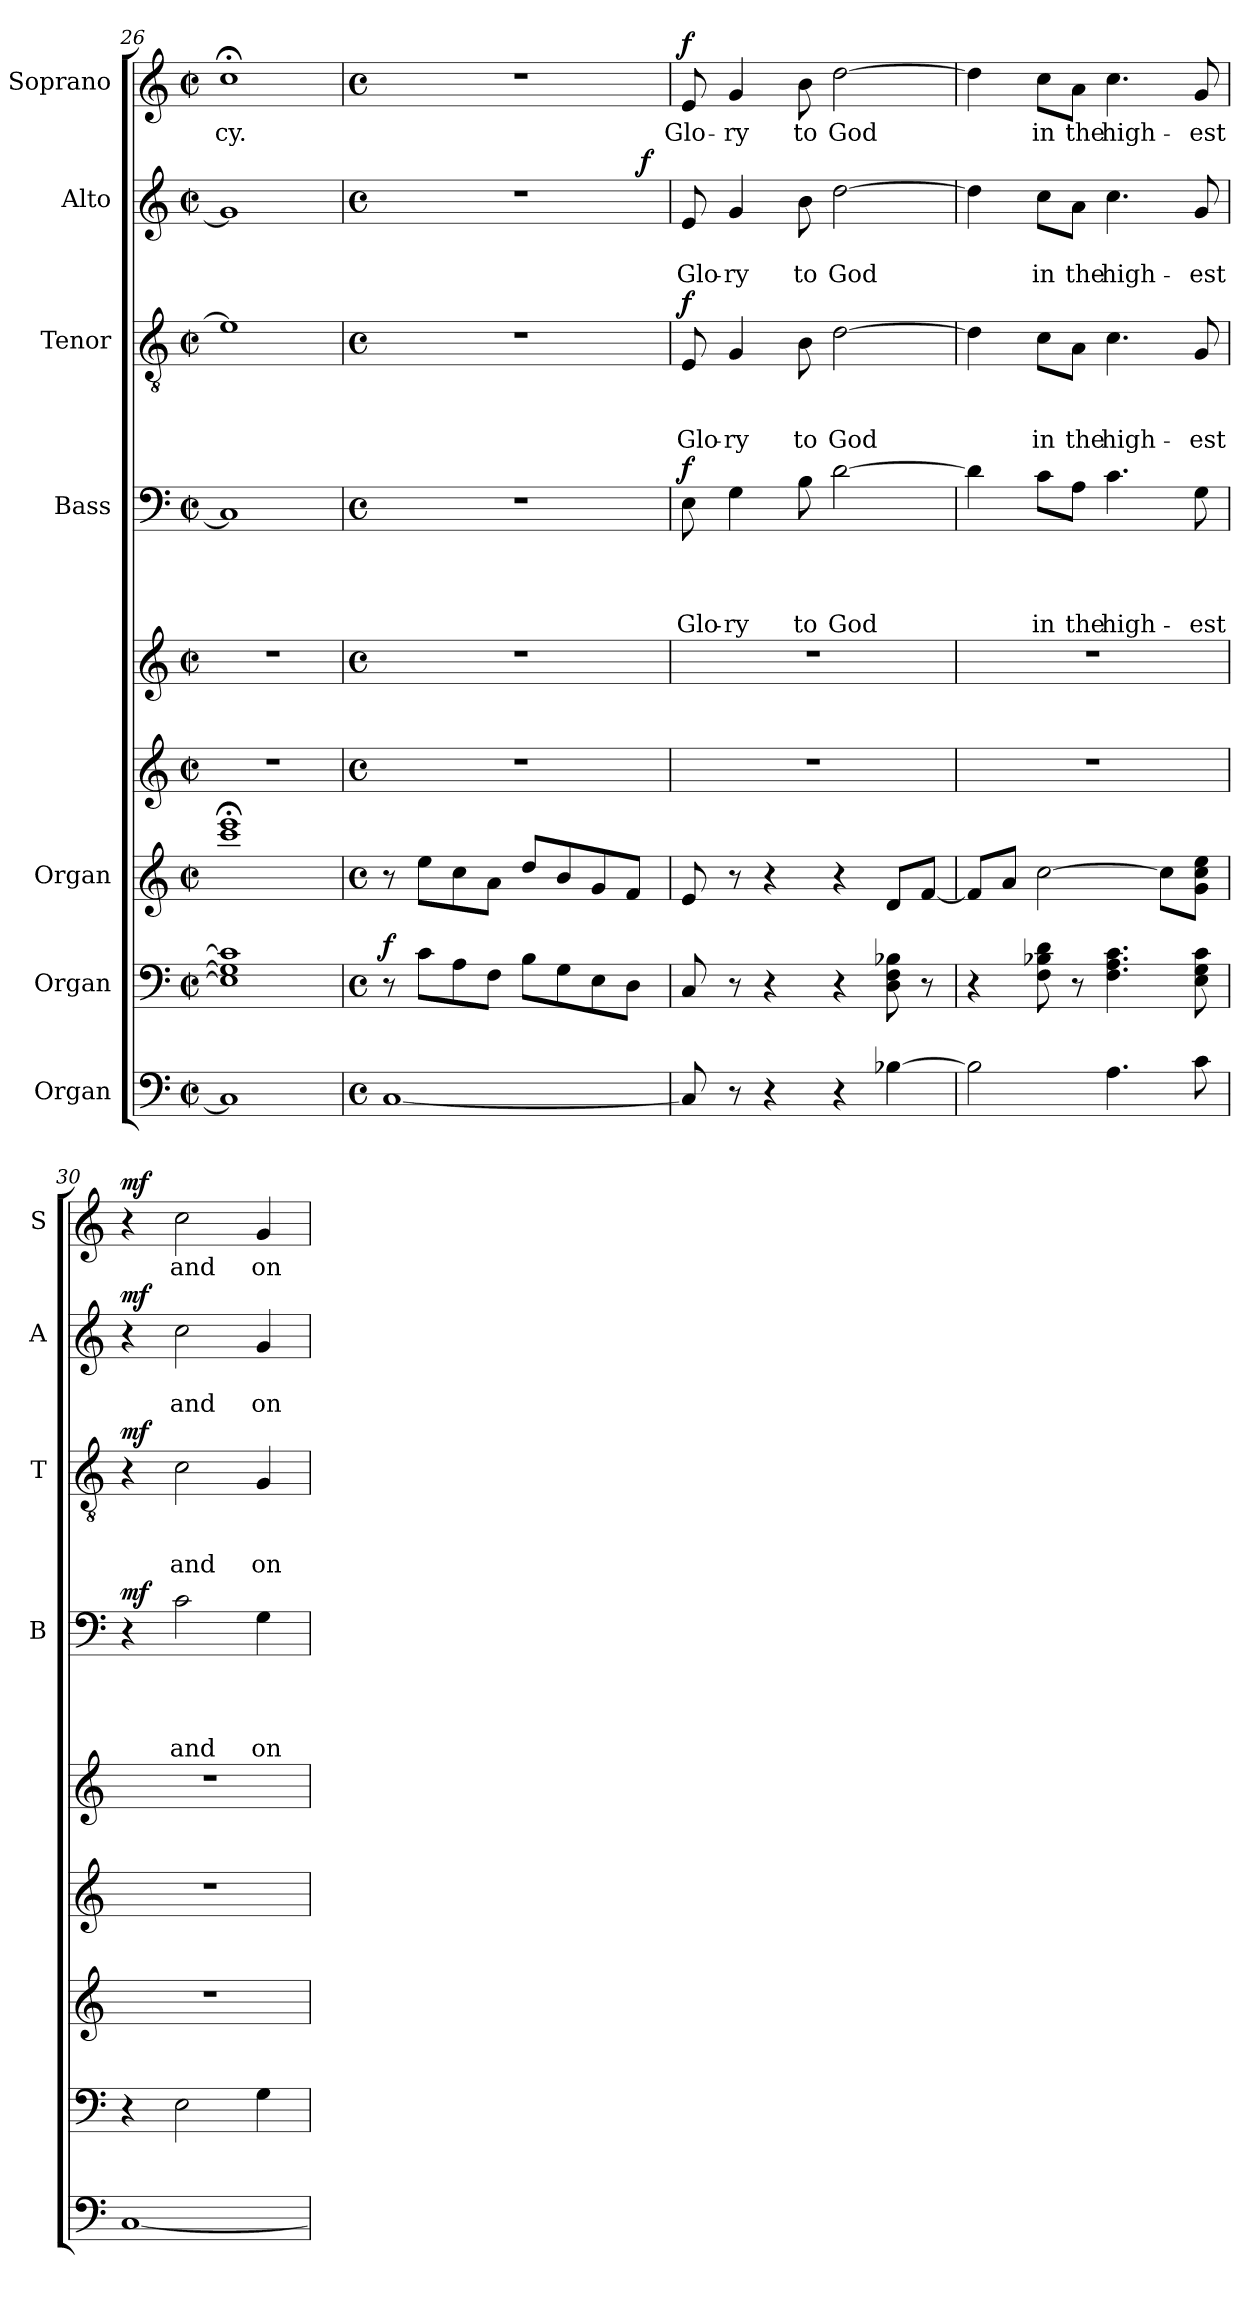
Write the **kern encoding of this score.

**kern	**kern	**dynam	**kern	**kern	**kern	**kern	**text	**text	**text	**text	**dynam	**kern	**text	**text	**text	**dynam	**kern	**text	**text	**dynam	**kern	**text	**dynam
*part9	*part8	*part8	*part7	*part6	*part5	*part4	*part4	*part4	*part4	*part4	*part4	*part3	*part3	*part3	*part3	*part3	*part2	*part2	*part2	*part2	*part1	*part1	*part1
*staff9	*staff8	*staff8	*staff7	*staff6	*staff5	*staff4	*staff4	*staff4	*staff4	*staff4	*staff4	*staff3	*staff3	*staff3	*staff3	*staff3	*staff2	*staff2	*staff2	*staff2	*staff1	*staff1	*staff1
*I"Organ	*I"Organ	*	*I"Organ	*	*	*I"Bass	*	*	*	*	*	*I"Tenor	*	*	*	*	*I"Alto	*	*	*	*I"Soprano	*	*
*	*	*	*	*	*	*I'B	*	*	*	*	*	*I'T	*	*	*	*	*I'A	*	*	*	*I'S	*	*
*clefF4	*clefF4	*	*clefG2	*clefG2	*clefG2	*clefF4	*	*	*	*	*	*clefGv2	*	*	*	*	*clefG2	*	*	*	*clefG2	*	*
*k[]	*k[]	*	*k[]	*k[]	*k[]	*k[]	*	*	*	*	*	*k[]	*	*	*	*	*k[]	*	*	*	*k[]	*	*
*C:	*C:	*	*C:	*C:	*C:	*C:	*	*	*	*	*	*C:	*	*	*	*	*C:	*	*	*	*C:	*	*
*M2/2	*M2/2	*	*M2/2	*M2/2	*M2/2	*M2/2	*	*	*	*	*	*M2/2	*	*	*	*	*M2/2	*	*	*	*M2/2	*	*
*met(c|)	*met(c|)	*	*met(c|)	*met(c|)	*met(c|)	*met(c|)	*	*	*	*	*	*met(c|)	*	*	*	*	*met(c|)	*	*	*	*met(c|)	*	*
=26	=26	=26	=26	=26	=26	=26	=26	=26	=26	=26	=26	=26	=26	=26	=26	=26	=26	=26	=26	=26	=26	=26	=26
!	!	!	!	!	!	!	!	!	!	!	!	!	!	!	!	!	!	!	!	!	!	!LO:LY:b	!
1C]	1E] 1G] 1c]	.	1ccc;< 1eee;<	1r	1r	1C]	.	.	.	.	.	1e]	.	.	.	.	1g]	.	.	.	1cc;<	-cy.	.
!!LO:PB:g=z
=27!	=27!	=27!	=27!	=27!	=27!	=27!	=27!	=27!	=27!	=27!	=27!	=27!	=27!	=27!	=27!	=27!	=27!	=27!	=27!	=27!	=27!	=27!	=27!
*M4/4	*M4/4	*	*M4/4	*M4/4	*M4/4	*M4/4	*	*	*	*	*	*M4/4	*	*	*	*	*M4/4	*	*	*	*M4/4	*	*
*met(c)	*met(c)	*	*met(c)	*met(c)	*met(c)	*met(c)	*	*	*	*	*	*met(c)	*	*	*	*	*met(c)	*	*	*	*met(c)	*	*
!	!	!LO:DY:a	!	!	!	!	!	!	!	!	!	!	!	!	!	!	!	!	!	!	!	!	!
*	*	*	*	*	*	*	*	*	*	*	*	*	*	*	*	*	*^	*	*	*	*	*	*
[<1C	8r	f	8r	1r	1r	1r	.	.	.	.	.	1r	.	.	.	.	1r	2ryy	.	.	.	1r	.	.
.	8c\L	.	8ee\L	.	.	.	.	.	.	.	.	.	.	.	.	.	.	.	.	.	.	.	.	.
.	8A\	.	8cc\	.	.	.	.	.	.	.	.	.	.	.	.	.	.	.	.	.	.	.	.	.
.	8F\J	.	8a\J	.	.	.	.	.	.	.	.	.	.	.	.	.	.	.	.	.	.	.	.	.
.	8B\L	.	8dd/L	.	.	.	.	.	.	.	.	.	.	.	.	.	.	4ryy	.	.	.	.	.	.
.	8G\	.	8b/	.	.	.	.	.	.	.	.	.	.	.	.	.	.	.	.	.	.	.	.	.
.	8E\	.	8g/	.	.	.	.	.	.	.	.	.	.	.	.	.	.	8ryy	.	.	.	.	.	.
.	8D\J	.	8f/J	.	.	.	.	.	.	.	.	.	.	.	.	.	.	32ryy	.	.	.	.	.	.
!	!	!	!	!	!	!	!	!	!	!	!	!	!	!	!	!	!	!	!	!	!LO:DY:a	!	!	!
.	.	.	.	.	.	.	.	.	.	.	.	.	.	.	.	.	.	16.ryy	.	.	f	.	.	.
=28	=28	=28	=28	=28	=28	=28	=28	=28	=28	=28	=28	=28	=28	=28	=28	=28	=28	=28	=28	=28	=28	=28	=28	=28
!	!	!	!	!	!	!	!	!	!	!LO:LY:b	!LO:DY:a	!	!	!	!LO:LY:b	!LO:DY:a	!	!	!	!LO:LY:b	!	!	!LO:LY:b	!LO:DY:a
*	*	*	*	*	*	*	*	*	*	*	*	*	*	*	*	*	*v	*v	*	*	*	*	*	*
8C/]	8C/	.	8e/	1r	1r	8E\	.	.	.	Glo-	f	8E/	.	.	Glo-	f	8e/	.	Glo-	.	8e/	Glo-	f
!	!	!	!	!	!	!	!	!	!	!LO:LY:b:rj	!	!	!	!	!LO:LY:b:rj	!	!	!	!LO:LY:b:rj	!	!	!LO:LY:b:rj	!
8r	8r	.	8r	.	.	4G\	.	.	.	-ry	.	4G/	.	.	-ry	.	4g/	.	-ry	.	4g/	-ry	.
4r	4r	.	4r	.	.	.	.	.	.	.	.	.	.	.	.	.	.	.	.	.	.	.	.
!	!	!	!	!	!	!	!	!	!	!LO:LY:b	!	!	!	!	!LO:LY:b	!	!	!	!LO:LY:b	!	!	!LO:LY:b	!
.	.	.	.	.	.	8B\	.	.	.	to	.	8B\	.	.	to	.	8b\	.	to	.	8b\	to	.
!	!	!	!	!	!	!	!	!	!	!LO:LY:b	!	!	!	!	!LO:LY:b	!	!	!	!LO:LY:b	!	!	!LO:LY:b	!
4r	4r	.	4r	.	.	[>2d\	.	.	.	God	.	[>2d\	.	.	God	.	[>2dd\	.	God	.	[>2dd\	God	.
[>4B-X\	8D\ 8F\ 8B-X\	.	8d/L	.	.	.	.	.	.	.	.	.	.	.	.	.	.	.	.	.	.	.	.
.	8r	.	[<8f/J	.	.	.	.	.	.	.	.	.	.	.	.	.	.	.	.	.	.	.	.
=29	=29	=29	=29	=29	=29	=29	=29	=29	=29	=29	=29	=29	=29	=29	=29	=29	=29	=29	=29	=29	=29	=29	=29
2B-\]	4r	.	8f/L]	1r	1r	4d\]	.	.	.	.	.	4d\]	.	.	.	.	4dd\]	.	.	.	4dd\]	.	.
.	.	.	8a/J	.	.	.	.	.	.	.	.	.	.	.	.	.	.	.	.	.	.	.	.
!	!	!	!	!	!	!	!	!	!	!LO:LY:b	!	!	!	!	!LO:LY:b	!	!	!	!LO:LY:b	!	!	!LO:LY:b	!
.	8F\ 8B-X\ 8d\	.	[>2cc\	.	.	8c\L	.	.	.	in	.	8c\L	.	.	in	.	8cc\L	.	in	.	8cc\L	in	.
!	!	!	!	!	!	!	!	!	!	!LO:LY:b	!	!	!	!	!LO:LY:b	!	!	!	!LO:LY:b	!	!	!LO:LY:b	!
.	8r	.	.	.	.	8A\J	.	.	.	the	.	8A\J	.	.	the	.	8a\J	.	the	.	8a\J	the	.
!	!	!	!	!	!	!	!	!	!	!LO:LY:b	!	!	!	!	!LO:LY:b	!	!	!	!LO:LY:b	!	!	!LO:LY:b	!
4.A\	4.F\ 4.A\ 4.c\	.	.	.	.	4.c\	.	.	.	high-	.	4.c\	.	.	high-	.	4.cc\	.	high-	.	4.cc\	high-	.
.	.	.	8cc\L]	.	.	.	.	.	.	.	.	.	.	.	.	.	.	.	.	.	.	.	.
!	!	!	!	!	!	!	!	!	!	!LO:LY:b	!	!	!	!	!LO:LY:b	!	!	!	!LO:LY:b	!	!	!LO:LY:b	!
8c\	8E\ 8G\ 8c\	.	8g\ 8cc\ 8ee\J	.	.	8G\	.	.	.	-est	.	8G/	.	.	-est	.	8g/	.	-est	.	8g/	-est	.
=30	=30	=30	=30	=30	=30	=30	=30	=30	=30	=30	=30	=30	=30	=30	=30	=30	=30	=30	=30	=30	=30	=30	=30
!	!	!	!	!	!	!	!	!	!	!	!LO:DY:a	!	!	!	!	!LO:DY:a	!	!	!	!LO:DY:a	!	!	!LO:DY:a
[<1C	4r	.	1r	1r	1r	4r	.	.	.	.	mf	4r	.	.	.	mf	4r	.	.	mf	4r	.	mf
!	!	!	!	!	!	!	!	!	!	!LO:LY:b	!	!	!	!	!LO:LY:b	!	!	!	!LO:LY:b	!	!	!LO:LY:b	!
.	2E\	.	.	.	.	2c\	.	.	.	and	.	2c\	.	.	and	.	2cc\	.	and	.	2cc\	and	.
!	!	!	!	!	!	!	!	!	!	!LO:LY:b	!	!	!	!	!LO:LY:b	!	!	!	!LO:LY:b	!	!	!LO:LY:b	!
.	4G\	.	.	.	.	4G\	.	.	.	on	.	4G/	.	.	on	.	4g/	.	on	.	4g/	on	.
=	=	=	=	=	=	=	=	=	=	=	=	=	=	=	=	=	=	=	=	=	=	=	=
*-	*-	*-	*-	*-	*-	*-	*-	*-	*-	*-	*-	*-	*-	*-	*-	*-	*-	*-	*-	*-	*-	*-	*-
